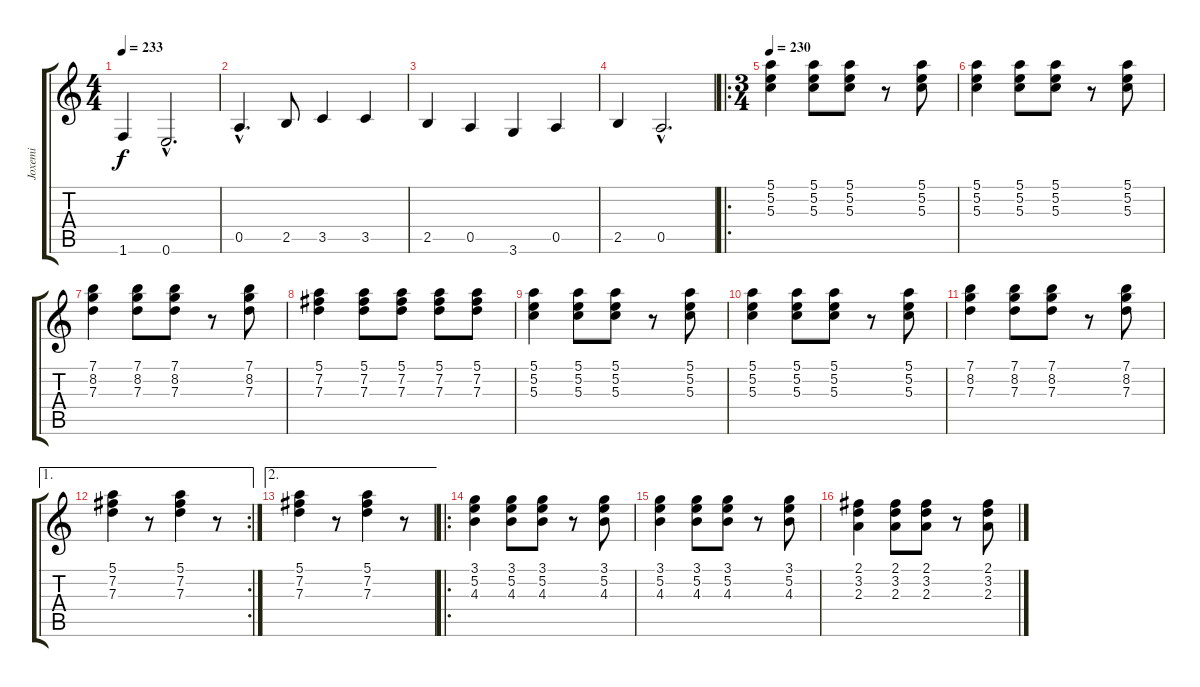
\track ("Joxemi" "Joxemi") {instrument overdrivenguitar}
\staff {score tabs}
\tuning (E4 B3 G3 D3 A2 E2) {hide}
\ts (4 4)
\tempo 233
\clef g2
\ks c
1.6.4{dy f} 0.6{hac}.2{d} |
0.5{hac}.4{d} 2.5.8 3.5.4 3.5.4 |
2.5.4 0.5.4 3.6.4 0.5.4 |
2.5.4 0.5{hac}.2{d} |
\ro
\ts (3 4)
\section ("" "")
\tempo 230
(5.1 5.2 5.3).4 (5.1 5.2 5.3).8 (5.1 5.2 5.3).8 r.8 (5.1 5.2 5.3).8 |
(5.1 5.2 5.3).4 (5.1 5.2 5.3).8 (5.1 5.2 5.3).8 r.8 (5.1 5.2 5.3).8 |
(7.1 8.2 7.3).4 (7.1 8.2 7.3).8 (7.1 8.2 7.3).8 r.8 (7.1 8.2 7.3).8 |
(5.1 7.2 7.3).4 (5.1 7.2 7.3).8 (5.1 7.2 7.3).8 (5.1 7.2 7.3).8 (5.1 7.2 7.3).8 |
(5.1 5.2 5.3).4 (5.1 5.2 5.3).8 (5.1 5.2 5.3).8 r.8 (5.1 5.2 5.3).8 |
(5.1 5.2 5.3).4 (5.1 5.2 5.3).8 (5.1 5.2 5.3).8 r.8 (5.1 5.2 5.3).8 |
(7.1 8.2 7.3).4 (7.1 8.2 7.3).8 (7.1 8.2 7.3).8 r.8 (7.1 8.2 7.3).8 |
\ae 1
\rc 2
(5.1 7.2 7.3).4 r.8 (5.1 7.2 7.3).4 r.8 |
\ae 2
(5.1 7.2 7.3).4 r.8 (5.1 7.2 7.3).4 r.8 |
\ro
\section ("" "")
(3.1 5.2 4.3).4 (3.1 5.2 4.3).8 (3.1 5.2 4.3).8 r.8 (3.1 5.2 4.3).8 |
(3.1 5.2 4.3).4 (3.1 5.2 4.3).8 (3.1 5.2 4.3).8 r.8 (3.1 5.2 4.3).8 |
(2.1 3.2 2.3).4 (2.1 3.2 2.3).8 (2.1 3.2 2.3).8 r.8 (2.1 3.2 2.3).8
